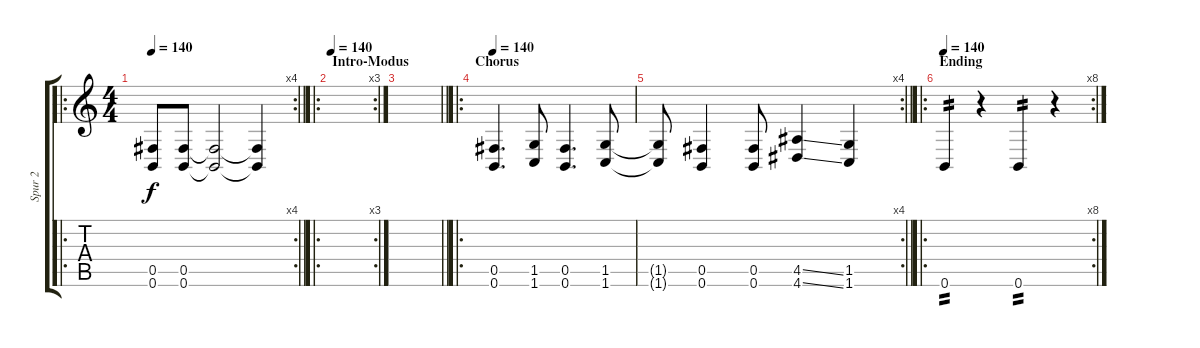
\track ("Spur 2" "Spur 2") {instrument distortionguitar}
\staff {score tabs}
\tuning (Db4 Ab3 E3 B2 Gb2 B1) {hide}
\ro
\rc 4
\ts (4 4)
\tempo 140
\clef g2
\barLineRight lightlight
\ks c
(0.5 0.6).8{dy f} (0.5 0.6).8 (0.5{t} 0.6{t}).2 (0.5{t} 0.6{t}).4 |
\ro
\rc 3
\section ("" "Intro-Modus")
\tempo 140
|
\barLineRight lightlight
|
\ro
\section ("" "Chorus")
\tempo 140
(0.5 0.6).4{d} (1.5 1.6).8 (0.5 0.6).4{d} (1.5 1.6).8 |
\rc 4
\barLineRight lightlight
(1.5{t} 1.6{t}).8 (0.5 0.6).4 (0.5 0.6).8 (4.5{ss} 4.6{ss}).4 (1.5 1.6).4 |
\ro
\rc 8
\section ("" "Ending")
\tempo 140
0.6.4{tp 2} r.4 0.6.4{tp 2} r.4
